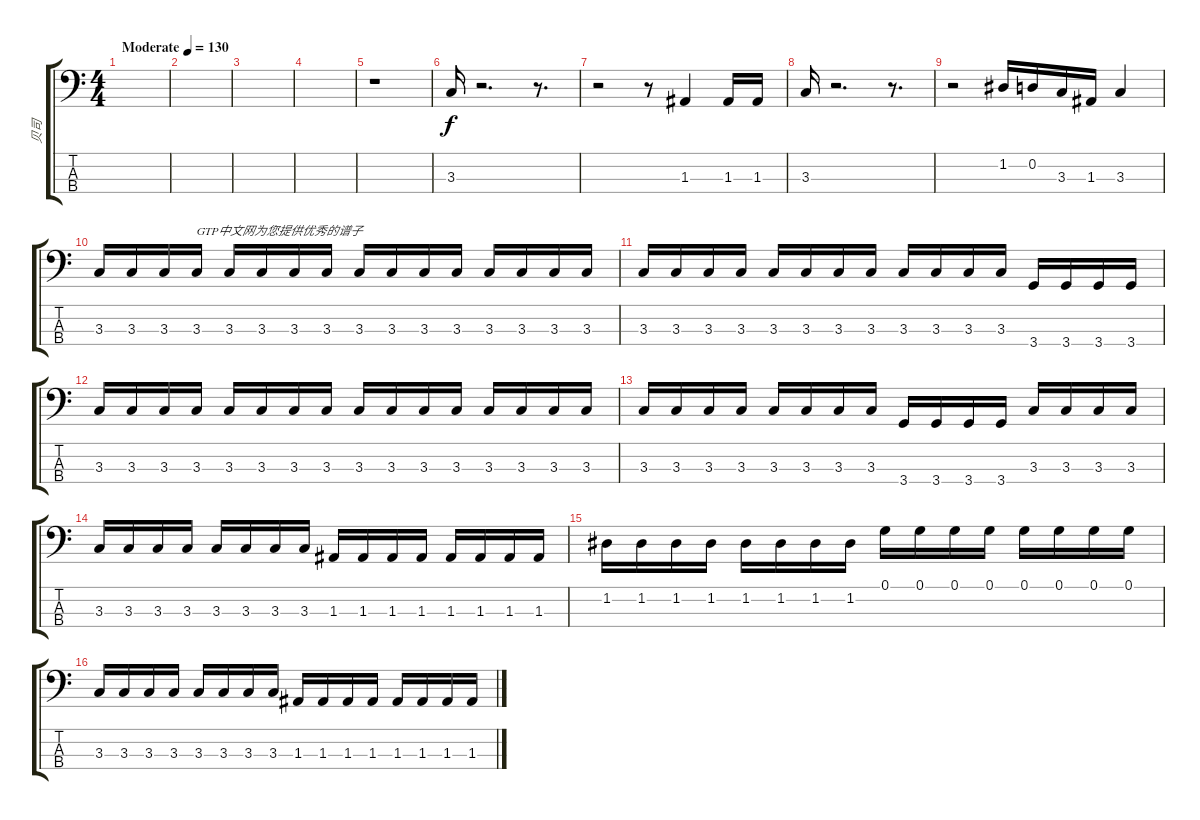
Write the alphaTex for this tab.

\track ("贝司" "贝司") {instrument electricbassfinger}
\staff {score tabs}
\tuning (G2 D2 A1 E1) {hide}
\ts (4 4)
\tempo (130 "Moderate")
\clef f4
\ks c
|
|
|
|
r.1 |
3.3.16 r.2{d} r.8{d} |
r.2 r.8 1.3.4 1.3.16 1.3.16 |
3.3.16 r.2{d} r.8{d} |
r.2 1.2.16 0.2.16 3.3.16 1.3.16 3.3.4 |
3.3.16 3.3.16 3.3.16 3.3.16{txt "GTP中文网为您提供优秀的谱子"} 3.3.16 3.3.16 3.3.16 3.3.16 3.3.16 3.3.16 3.3.16 3.3.16 3.3.16 3.3.16 3.3.16 3.3.16 |
3.3.16 3.3.16 3.3.16 3.3.16 3.3.16 3.3.16 3.3.16 3.3.16 3.3.16 3.3.16 3.3.16 3.3.16 3.4.16 3.4.16 3.4.16 3.4.16 |
3.3.16 3.3.16 3.3.16 3.3.16 3.3.16 3.3.16 3.3.16 3.3.16 3.3.16 3.3.16 3.3.16 3.3.16 3.3.16 3.3.16 3.3.16 3.3.16 |
3.3.16 3.3.16 3.3.16 3.3.16 3.3.16 3.3.16 3.3.16 3.3.16 3.4.16 3.4.16 3.4.16 3.4.16 3.3.16 3.3.16 3.3.16 3.3.16 |
3.3.16 3.3.16 3.3.16 3.3.16 3.3.16 3.3.16 3.3.16 3.3.16 1.3.16 1.3.16 1.3.16 1.3.16 1.3.16 1.3.16 1.3.16 1.3.16 |
1.2.16 1.2.16 1.2.16 1.2.16 1.2.16 1.2.16 1.2.16 1.2.16 0.1.16 0.1.16 0.1.16 0.1.16 0.1.16 0.1.16 0.1.16 0.1.16 |
3.3.16 3.3.16 3.3.16 3.3.16 3.3.16 3.3.16 3.3.16 3.3.16 1.3.16 1.3.16 1.3.16 1.3.16 1.3.16 1.3.16 1.3.16 1.3.16
